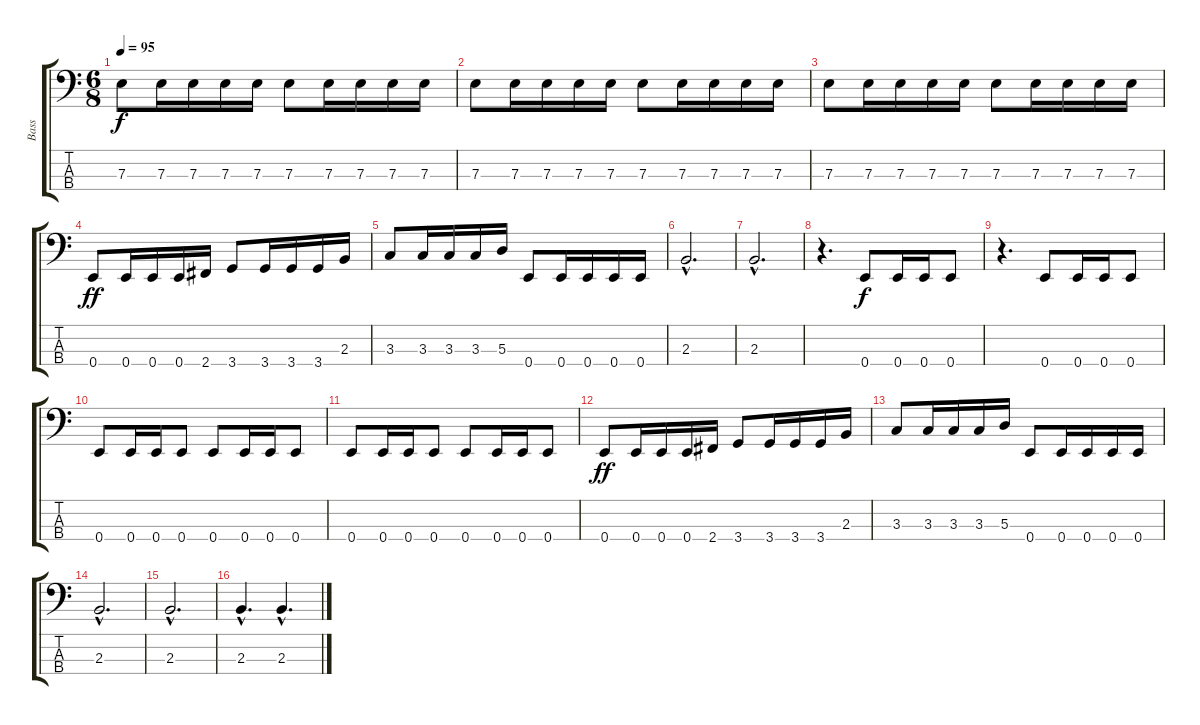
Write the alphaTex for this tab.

\track ("Bass" "Bass") {instrument electricbasspick}
\staff {score tabs}
\tuning (G2 D2 A1 E1) {hide}
\ts (6 8)
\tempo 95
\clef f4
\ks c
7.3.8{dy f} 7.3.16 7.3.16 7.3.16 7.3.16 7.3.8 7.3.16 7.3.16 7.3.16 7.3.16 |
7.3.8 7.3.16 7.3.16 7.3.16 7.3.16 7.3.8 7.3.16 7.3.16 7.3.16 7.3.16 |
7.3.8 7.3.16 7.3.16 7.3.16 7.3.16 7.3.8 7.3.16 7.3.16 7.3.16 7.3.16 |
0.4.8{dy ff} 0.4.16 0.4.16 0.4.16 2.4.16 3.4.8 3.4.16 3.4.16 3.4.16 2.3.16 |
3.3.8 3.3.16 3.3.16 3.3.16 5.3.16 0.4.8 0.4.16 0.4.16 0.4.16 0.4.16 |
2.3{hac}.2{d} |
2.3{hac}.2{d} |
r.4{d} 0.4.8{dy f} 0.4.16 0.4.16 0.4.8 |
r.4{d} 0.4.8 0.4.16 0.4.16 0.4.8 |
0.4.8 0.4.16 0.4.16 0.4.8 0.4.8 0.4.16 0.4.16 0.4.8 |
0.4.8 0.4.16 0.4.16 0.4.8 0.4.8 0.4.16 0.4.16 0.4.8 |
0.4.8{dy ff} 0.4.16 0.4.16 0.4.16 2.4.16 3.4.8 3.4.16 3.4.16 3.4.16 2.3.16 |
3.3.8 3.3.16 3.3.16 3.3.16 5.3.16 0.4.8 0.4.16 0.4.16 0.4.16 0.4.16 |
2.3{hac}.2{d} |
2.3{hac}.2{d} |
2.3{hac}.4{d} 2.3{hac}.4{d}
